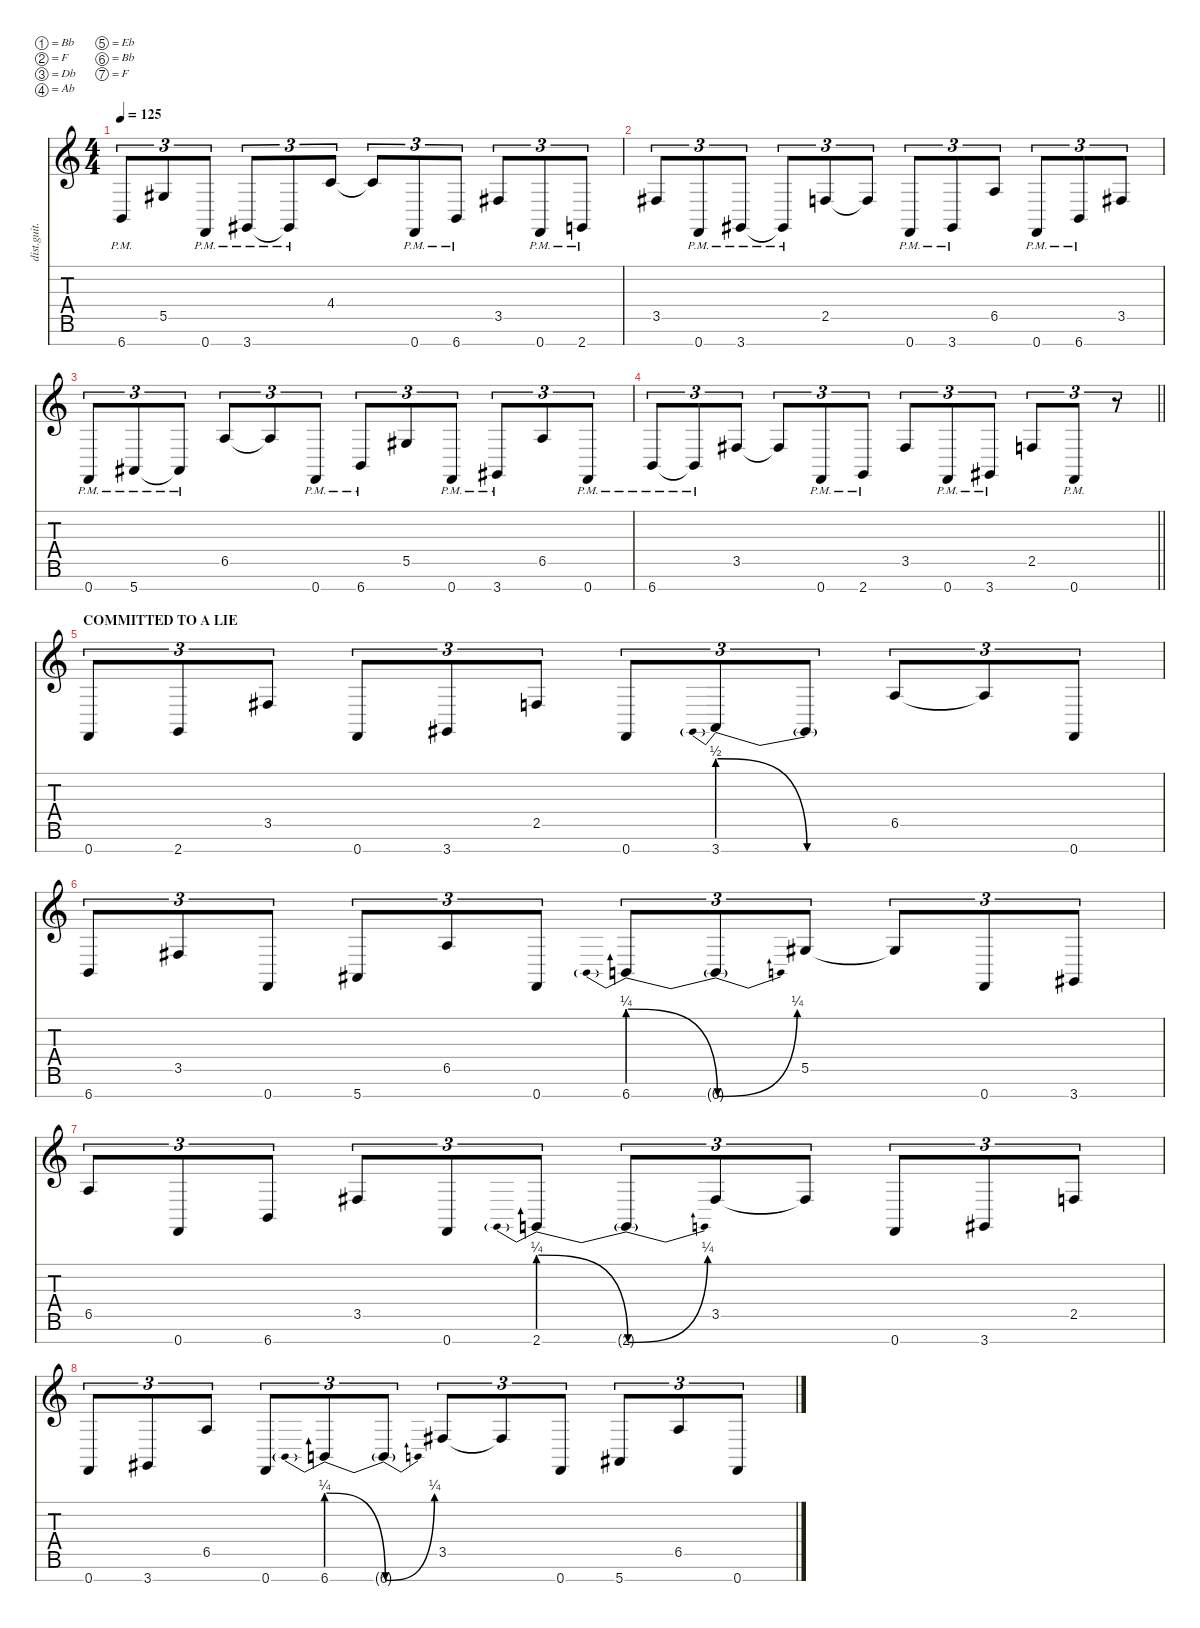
\defaultSystemsLayout 4
\hideDynamics
\bracketExtendMode nobrackets
\track ("8 string GUITAR 2 (Marten Hagstrom)" "dist.guit.") {instrument distortionguitar}
\staff {score tabs}
\tuning (Bb3 F3 Db3 Ab2 Eb2 Bb1 F1)
\ts (4 4)
\tempo 125
\clef g2
\ks c
6.7{pm}.8{tu (3 2) dy f beam Up} 5.5{acc #}.8{tu (3 2) beam Up} 0.7{pm}.8{tu (3 2) beam Up} 3.7{pm acc #}.8{tu (3 2) beam Up} 3.7{pm t acc #}.8{tu (3 2) beam Up} 4.4.8{tu (3 2) beam Up} 4.4{t}.8{tu (3 2) beam Up} 0.7{pm}.8{tu (3 2) beam Up} 6.7{pm}.8{tu (3 2) beam Up} 3.5{acc #}.8{tu (3 2) beam Up} 0.7{pm}.8{tu (3 2) beam Up} 2.7{pm}.8{tu (3 2) beam Up} |
3.5{acc #}.8{tu (3 2) beam Up} 0.7{pm}.8{tu (3 2) beam Up} 3.7{pm acc #}.8{tu (3 2) beam Up} 3.7{pm t acc #}.8{tu (3 2) beam Up} 2.5.8{tu (3 2) beam Up} 2.5{t}.8{tu (3 2) beam Up} 0.7{pm}.8{tu (3 2) beam Up} 3.7{pm acc #}.8{tu (3 2) beam Up} 6.5.8{tu (3 2) beam Up} 0.7{pm}.8{tu (3 2) beam Up} 6.7{pm}.8{tu (3 2) beam Up} 3.5{acc #}.8{tu (3 2) beam Up} |
0.7{pm}.8{tu (3 2) beam Up} 5.7{pm acc #}.8{tu (3 2) beam Up} 5.7{pm t acc #}.8{tu (3 2) beam Up} 6.5.8{tu (3 2) beam Up} 6.5{t}.8{tu (3 2) beam Up} 0.7{pm}.8{tu (3 2) beam Up} 6.7{pm}.8{tu (3 2) beam Up} 5.5{acc #}.8{tu (3 2) beam Up} 0.7{pm}.8{tu (3 2) beam Up} 3.7{pm acc #}.8{tu (3 2) beam Up} 6.5.8{tu (3 2) beam Up} 0.7{pm}.8{tu (3 2) beam Up} |
\barLineRight lightlight
6.7{pm}.8{tu (3 2) beam Up} 6.7{pm t}.8{tu (3 2) beam Up} 3.5{acc #}.8{tu (3 2) beam Up} 3.5{t acc #}.8{tu (3 2) beam Up} 0.7{pm}.8{tu (3 2) beam Up} 2.7{pm}.8{tu (3 2) beam Up} 3.5{acc #}.8{tu (3 2) beam Up} 0.7{pm}.8{tu (3 2) beam Up} 3.7{pm acc #}.8{tu (3 2) beam Up} 2.5.8{tu (3 2) beam Up} 0.7{pm}.8{tu (3 2) beam Up} r.8{tu (3 2) beam Down} |
\section ("" "COMMITTED TO A LIE")
0.7.8{tu (3 2) beam Up} 2.7.8{tu (3 2) beam Up} 3.5{acc #}.8{tu (3 2) beam Up} 0.7.8{tu (3 2) beam Up} 3.7{acc #}.8{tu (3 2) beam Up} 2.5.8{tu (3 2) beam Up} 0.7.8{tu (3 2) beam Up} 3.7{be (prebendrelease 0 2 60 0)}.8{tu (3 2) beam Up} 3.7{be (hold 0 0 60 0) t acc #}.8{tu (3 2) beam Up} 6.5.8{tu (3 2) beam Up} 6.5{t}.8{tu (3 2) beam Up} 0.7.8{tu (3 2) beam Up} |
6.7.8{tu (3 2) beam Up} 3.5{acc #}.8{tu (3 2) beam Up} 0.7.8{tu (3 2) beam Up} 5.7{acc #}.8{tu (3 2) beam Up} 6.5.8{tu (3 2) beam Up} 0.7.8{tu (3 2) beam Up} 6.7{be (prebendrelease 0 1 60 0)}.8{tu (3 2) beam Up} 6.7{be (bend 0 0 60 1) t}.8{tu (3 2) beam Up} 5.5{acc #}.8{tu (3 2) beam Up} 5.5{t acc #}.8{tu (3 2) beam Up} 0.7.8{tu (3 2) beam Up} 3.7{acc #}.8{tu (3 2) beam Up} |
6.5.8{tu (3 2) beam Up} 0.7.8{tu (3 2) beam Up} 6.7.8{tu (3 2) beam Up} 3.5{acc #}.8{tu (3 2) beam Up} 0.7.8{tu (3 2) beam Up} 2.7{be (prebendrelease 0 1 60 0)}.8{tu (3 2) beam Up} 2.7{be (bend 0 0 60 1) t}.8{tu (3 2) beam Up} 3.5{acc #}.8{tu (3 2) beam Up} 3.5{t acc #}.8{tu (3 2) beam Up} 0.7.8{tu (3 2) beam Up} 3.7{acc #}.8{tu (3 2) beam Up} 2.5.8{tu (3 2) beam Up} |
0.7.8{tu (3 2) beam Up} 3.7{acc #}.8{tu (3 2) beam Up} 6.5.8{tu (3 2) beam Up} 0.7.8{tu (3 2) beam Up} 6.7{be (prebendrelease 0 1 60 0)}.8{tu (3 2) beam Up} 6.7{be (bend 0 0 60 1) t}.8{tu (3 2) beam Up} 3.5{acc #}.8{tu (3 2) beam Up} 3.5{t acc #}.8{tu (3 2) beam Up} 0.7.8{tu (3 2) beam Up} 5.7{acc #}.8{tu (3 2) beam Up} 6.5.8{tu (3 2) beam Up} 0.7.8{tu (3 2) beam Up}
